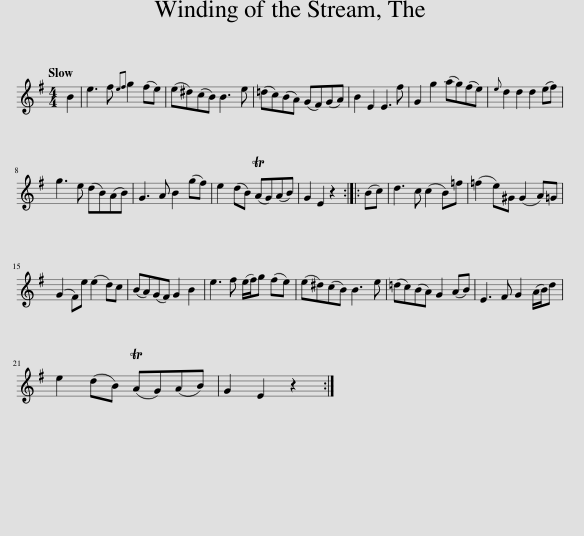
X:1
L:1/8
Q:1/4=120
M:4/4
I:linebreak $
K:Emin
V:1 treble
V:1
 B2 | e3 f{ef} g2 (fe) | (e^d)(cB) B3 e | (=dc)(BA) (GF)(GA) | B2 E2 E3 f | %5
 G2 g2 (ag)(fe) |{e} d2 d2 d2 (ef) |$ g3 e (dB)(AB) | G3 A B2 (gf) | e2 (dB) (TAG)(AB) | %10
 G2 E2 z2 :: (Bc) | d3 c (c2 B)=f | (=f2 e)^G (G2 A)=G |$ (G2 F)e (e2 d)c | %15
 (BA)(GF) G2 B2 | e3 f (e/f/)g (fe) | (e^d)(cB) B3 e | (=dc)(BA) G2 (AB) | E3 F G2 (A/B/)d |$ %20
 e2 (dB) (TAG)(AB) | G2 E2 z2 :| %22
